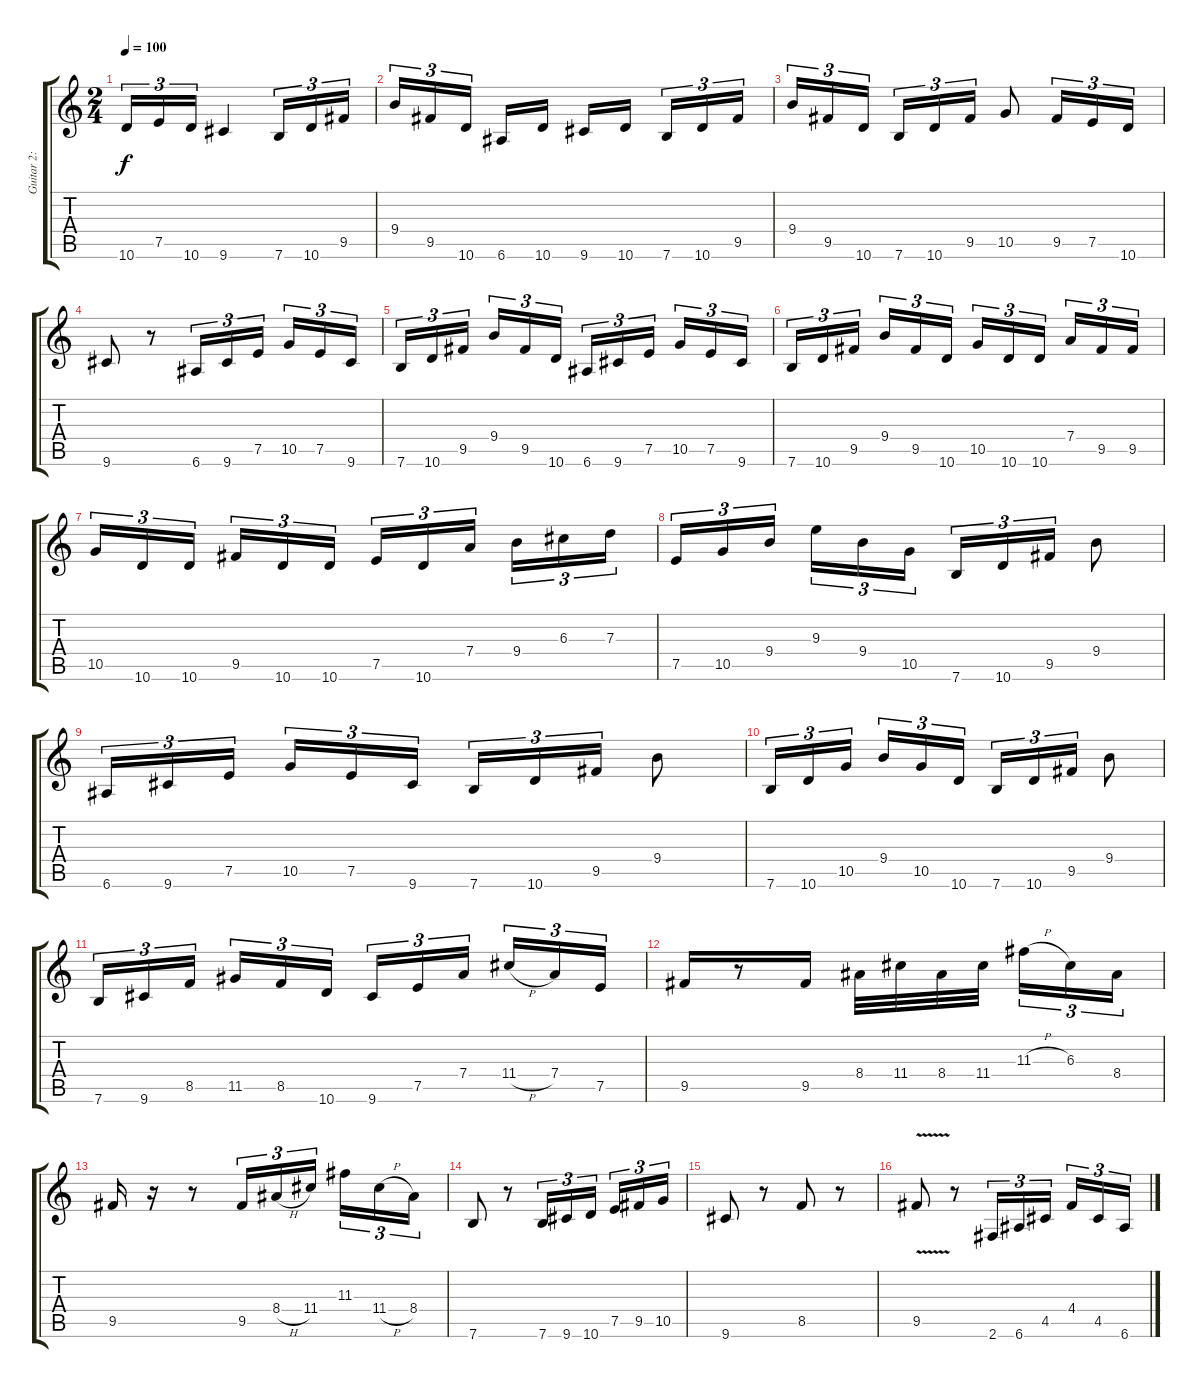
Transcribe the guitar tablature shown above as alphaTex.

\track ("Guitar 2: arpeggios" "Guitar 2: ") {instrument electricguitarjazz}
\staff {score tabs}
\tuning (E4 B3 G3 D3 A2 E2) {hide}
\ts (2 4)
\tempo 100
\clef g2
\ks c
10.6.16{tu (3 2) dy f} 7.5.16{tu (3 2)} 10.6.16{tu (3 2)} 9.6.4 7.6.16{tu (3 2)} 10.6.16{tu (3 2)} 9.5.16{tu (3 2)} |
9.4.16{tu (3 2)} 9.5.16{tu (3 2)} 10.6.16{tu (3 2) beam splitsecondary} 6.6.16 10.6.16 9.6.16 10.6.16{beam splitsecondary} 7.6.16{tu (3 2)} 10.6.16{tu (3 2)} 9.5.16{tu (3 2)} |
9.4.16{tu (3 2)} 9.5.16{tu (3 2)} 10.6.16{tu (3 2) beam splitsecondary} 7.6.16{tu (3 2)} 10.6.16{tu (3 2)} 9.5.16{tu (3 2)} 10.5.8 9.5.16{tu (3 2)} 7.5.16{tu (3 2)} 10.6.16{tu (3 2)} |
9.6.8 r.8 6.6.16{tu (3 2)} 9.6.16{tu (3 2)} 7.5.16{tu (3 2) beam splitsecondary} 10.5.16{tu (3 2)} 7.5.16{tu (3 2)} 9.6.16{tu (3 2)} |
7.6.16{tu (3 2)} 10.6.16{tu (3 2)} 9.5.16{tu (3 2) beam splitsecondary} 9.4.16{tu (3 2)} 9.5.16{tu (3 2)} 10.6.16{tu (3 2)} 6.6.16{tu (3 2)} 9.6.16{tu (3 2)} 7.5.16{tu (3 2) beam splitsecondary} 10.5.16{tu (3 2)} 7.5.16{tu (3 2)} 9.6.16{tu (3 2)} |
7.6.16{tu (3 2)} 10.6.16{tu (3 2)} 9.5.16{tu (3 2) beam splitsecondary} 9.4.16{tu (3 2)} 9.5.16{tu (3 2)} 10.6.16{tu (3 2)} 10.5.16{tu (3 2)} 10.6.16{tu (3 2)} 10.6.16{tu (3 2) beam splitsecondary} 7.4.16{tu (3 2)} 9.5.16{tu (3 2)} 9.5.16{tu (3 2)} |
10.5.16{tu (3 2)} 10.6.16{tu (3 2)} 10.6.16{tu (3 2) beam splitsecondary} 9.5.16{tu (3 2)} 10.6.16{tu (3 2)} 10.6.16{tu (3 2)} 7.5.16{tu (3 2)} 10.6.16{tu (3 2)} 7.4.16{tu (3 2) beam splitsecondary} 9.4.16{tu (3 2)} 6.3.16{tu (3 2)} 7.3.16{tu (3 2)} |
7.5.16{tu (3 2)} 10.5.16{tu (3 2)} 9.4.16{tu (3 2) beam splitsecondary} 9.3.16{tu (3 2)} 9.4.16{tu (3 2)} 10.5.16{tu (3 2)} 7.6.16{tu (3 2)} 10.6.16{tu (3 2)} 9.5.16{tu (3 2)} 9.4.8 |
6.6.16{tu (3 2)} 9.6.16{tu (3 2)} 7.5.16{tu (3 2) beam splitsecondary} 10.5.16{tu (3 2)} 7.5.16{tu (3 2)} 9.6.16{tu (3 2)} 7.6.16{tu (3 2)} 10.6.16{tu (3 2)} 9.5.16{tu (3 2)} 9.4.8 |
7.6.16{tu (3 2)} 10.6.16{tu (3 2)} 10.5.16{tu (3 2) beam splitsecondary} 9.4.16{tu (3 2)} 10.5.16{tu (3 2)} 10.6.16{tu (3 2)} 7.6.16{tu (3 2)} 10.6.16{tu (3 2)} 9.5.16{tu (3 2)} 9.4.8 |
7.6.16{tu (3 2)} 9.6.16{tu (3 2)} 8.5.16{tu (3 2) beam splitsecondary} 11.5.16{tu (3 2)} 8.5.16{tu (3 2)} 10.6.16{tu (3 2)} 9.6.16{tu (3 2)} 7.5.16{tu (3 2)} 7.4.16{tu (3 2) beam splitsecondary} 11.4{h}.16{tu (3 2)} 7.4.16{tu (3 2)} 7.5.16{tu (3 2)} |
9.5.16 r.8 9.5.16 8.4.32 11.4.32 8.4.32 11.4.32{beam splitsecondary} 11.3{h}.16{tu (3 2)} 6.3.16{tu (3 2)} 8.4.16{tu (3 2)} |
9.5.16 r.16 r.8 9.5.16{tu (3 2)} 8.4{h}.16{tu (3 2)} 11.4.16{tu (3 2) beam splitsecondary} 11.3.16{tu (3 2)} 11.4{h}.16{tu (3 2)} 8.4.16{tu (3 2)} |
7.6.8 r.8 7.6.16{tu (3 2)} 9.6.16{tu (3 2)} 10.6.16{tu (3 2) beam splitsecondary} 7.5.16{tu (3 2)} 9.5.16{tu (3 2)} 10.5.16{tu (3 2)} |
9.6.8 r.8 8.5.8 r.8 |
9.5{v}.8 r.8 2.6.16{tu (3 2)} 6.6.16{tu (3 2)} 4.5.16{tu (3 2) beam splitsecondary} 4.4.16{tu (3 2)} 4.5.16{tu (3 2)} 6.6.16{tu (3 2)}
